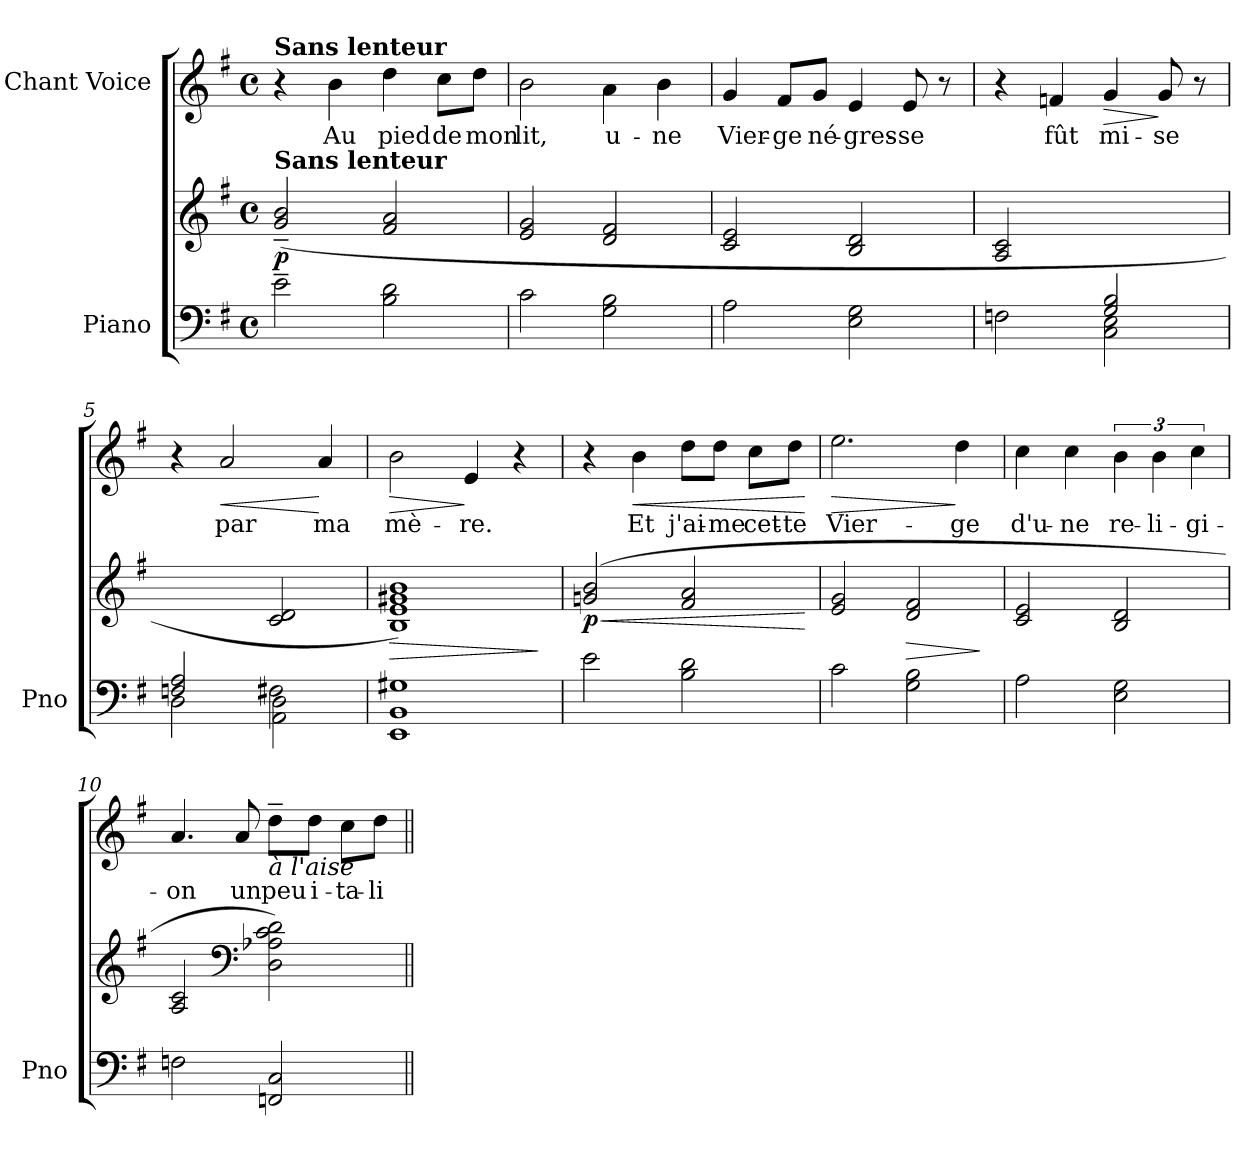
**kern	**kern	**dynam	**kern	**text	**dynam
*part2	*part2	*part2	*part1	*part1	*part1
*staff3	*staff2	*staff2/3	*staff1	*staff1	*staff1
*I"Piano	*	*	*I"Chant Voice	*	*
*I'Pno	*	*	*	*	*
*clefF4	*clefG2	*	*clefG2	*	*
*k[f#]	*k[f#]	*	*k[f#]	*	*
*M4/4	*M4/4	*	*M4/4	*	*
*met(c)	*met(c)	*	*met(c)	*	*
=1	=1	=1	=1	=1	=1
!	!	!	!LO:TX:a:B:t=Sans lenteur	!	!
!	!LO:TX:a:B:t=Sans lenteur	!	!	!	!
!	!	!LO:DY:b	!	!	!
2e~\	(2g/~ 2b/~	p	4r	.	.
!	!	!	!	!LO:LY:b	!LO:DY:a
!	!	!	!	!	!LO:DY:n=1:a
.	.	.	4b\	Au	p other-dynamics
!	!	!	!	!LO:LY:b	!
2B\ 2d\	2f#/ 2a/	.	4dd\	pied	.
!	!	!	!	!LO:LY:b	!
.	.	.	8cc\L	de	.
!	!	!	!	!LO:LY:b	!
.	.	.	8dd\J	mon	.
=2	=2	=2	=2	=2	=2
!	!	!	!	!LO:LY:b	!
2c\	2e/ 2g/	.	2b\	lit,	.
!	!	!	!	!LO:LY:b	!
2G\ 2B\	2d/ 2f#/	.	4a\	u-	.
!	!	!	!	!LO:LY:b	!
.	.	.	4b\	-ne	.
=3	=3	=3	=3	=3	=3
!	!	!	!	!LO:LY:b	!
2A\	2c/ 2e/	.	4g/	Vier-	.
!	!	!	!	!LO:LY:b	!
.	.	.	8f#/L	-ge	.
!	!	!	!	!LO:LY:b	!
.	.	.	8g/J	né-	.
!	!	!	!	!LO:LY:b	!
2E\ 2G\	2B/ 2d/	.	4e/	-gres-	.
!	!	!	!	!LO:LY:b	!
.	.	.	8e/	-se	.
.	.	.	8r	.	.
!!LO:LB:g=z
=4	=4	=4	=4	=4	=4
*^	*	*	*	*	*
2ryy	2Fn\	2A/ 2c/	.	4r	.	.
!	!	!	!	!	!LO:LY:b	!
.	.	.	.	4fn/	fût	.
!	!	!	!	!	!LO:LY:b	!LO:HP:b
2G/ 2B/	2C\ 2E\	2ryy	.	4g/	mi-	>
!	!	!	!	!	!LO:LY:b	!
.	.	.	.	8g/	-se	]
.	.	.	.	8r	.	.
=5	=5	=5	=5	=5	=5	=5
*	*^	*	*	*	*	*
2Fn/ 2A/	2ryy	2D\	2ryy	.	4r	.	.
!	!	!	!	!	!	!LO:LY:b	!LO:HP:b
.	.	.	.	.	2a/	par	<
2ryy	2F#X\	2AA\ 2D\	2c/ 2d/	.	.	.	.
!	!	!	!	!	!	!LO:LY:b	!
.	.	.	.	.	4a/	ma	[
*v	*v	*v	*	*	*	*	*
=6	=6	=6	=6	=6	=6
!	!	!LO:HP:b	!	!LO:LY:b	!LO:HP:b
1EE 1BB 1G#X	1B 1e 1g#X 1b)	>	2b\	mè-	>
!	!	!	!	!LO:LY:b	!
.	.	.	4e/	-re.	]
.	.	.	4r	.	.
.	.	]	.	.	.
=7	=7	=7	=7	=7	=7
!	!	!LO:HP:b	!	!	!
!	!	!LO:DY:n=1:b	!	!	!
2e\	(2gn/ 2b/	< p	4r	.	.
!	!	!	!	!LO:LY:b	!LO:HP:b
.	.	.	4b\	Et	<
!	!	!	!	!LO:LY:b	!
2B\ 2d\	2f#/ 2a/	.	8dd\L	j'ai-	.
!	!	!	!	!LO:LY:b	!
.	.	.	8dd\J	-me	.
!	!	!	!	!LO:LY:b	!
.	.	.	8cc\L	cet-	.
!	!	!	!	!LO:LY:b	!
.	.	.	8dd\J	-te	.
.	.	[	.	.	[
!!LO:LB:g=z
=8	=8	=8	=8	=8	=8
!	!	!	!	!LO:LY:b	!LO:HP:b
2c\	2e/ 2g/	.	2.ee\	Vier-	>
!	!	!LO:HP:b	!	!	!
2G\ 2B\	2d/ 2f#/	>	.	.	.
!	!	!	!	!LO:LY:b	!
.	.	.	4dd\	-ge	]
.	.	]	.	.	.
=9	=9	=9	=9	=9	=9
!	!	!	!	!LO:LY:b	!
2A\	2c/ 2e/	.	4cc\	d'u-	.
!	!	!	!	!LO:LY:b	!
.	.	.	4cc\	-ne	.
!	!	!	!	!LO:LY:b	!
2E\ 2G\	2B/ 2d/	.	6b\	re-	.
!	!	!	!	!LO:LY:b	!
.	.	.	6b\	-li-	.
!	!	!	!	!LO:LY:b	!
.	.	.	6cc\	-gi-	.
=10	=10	=10	=10	=10	=10
!	!	!	!	!LO:LY:b	!
2Fn\	2A/ 2c/	.	4.a/	-on	.
!	!	!	!	!LO:LY:b	!
.	.	.	8a/	un	.
*	*clefF4	*	*	*	*
!	!	!	!LO:TX:b:i:t=à l'aise	!	!
!	!	!	!	!LO:LY:b	!
2FFn/ 2C/	2D\ 2A-X\ 2c\ 2d\)	.	8dd~\L	peu	.
!	!	!	!	!LO:LY:b	!
.	.	.	8dd\J	i-	.
!	!	!	!	!LO:LY:b	!
.	.	.	8cc\L	-ta-	.
!	!	!	!	!LO:LY:b	!
.	.	.	8dd\J	-li-	.
=||	=||	=||	=||	=||	=||
*-	*-	*-	*-	*-	*-
